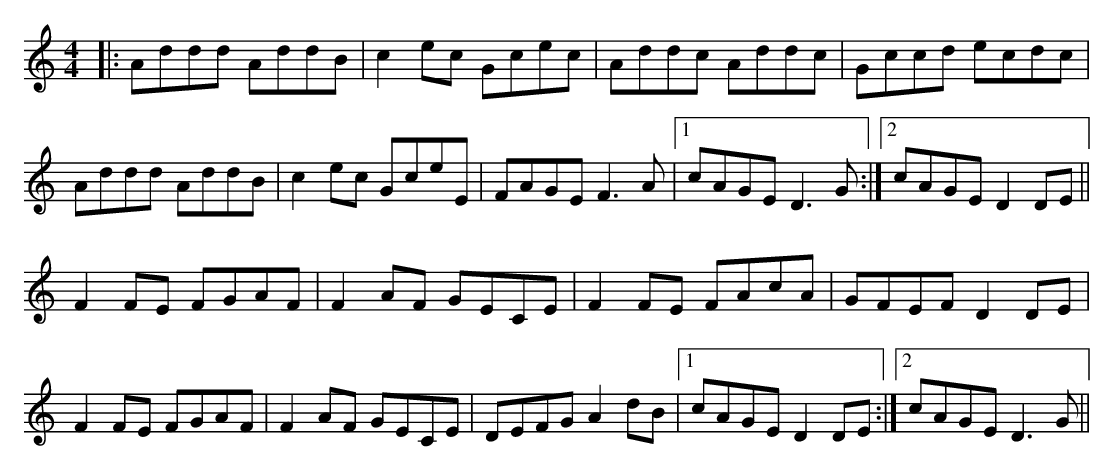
X:1
M:4/4
K:Ddor
|:Addd AddB|c2 ec Gcec|Addc Addc|Gccd ecdc|
Addd AddB|c2 ec GceE|FAGE F3 A|1 cAGE D3 G:|2 cAGE D2 DE||
F2 FE FGAF|F2 AF GECE|F2 FE FAcA|GFEF D2 DE|
F2 FE FGAF|F2 AF GECE|DEFG A2 dB|1 cAGE D2 DE:|2 cAGE D3 G||
